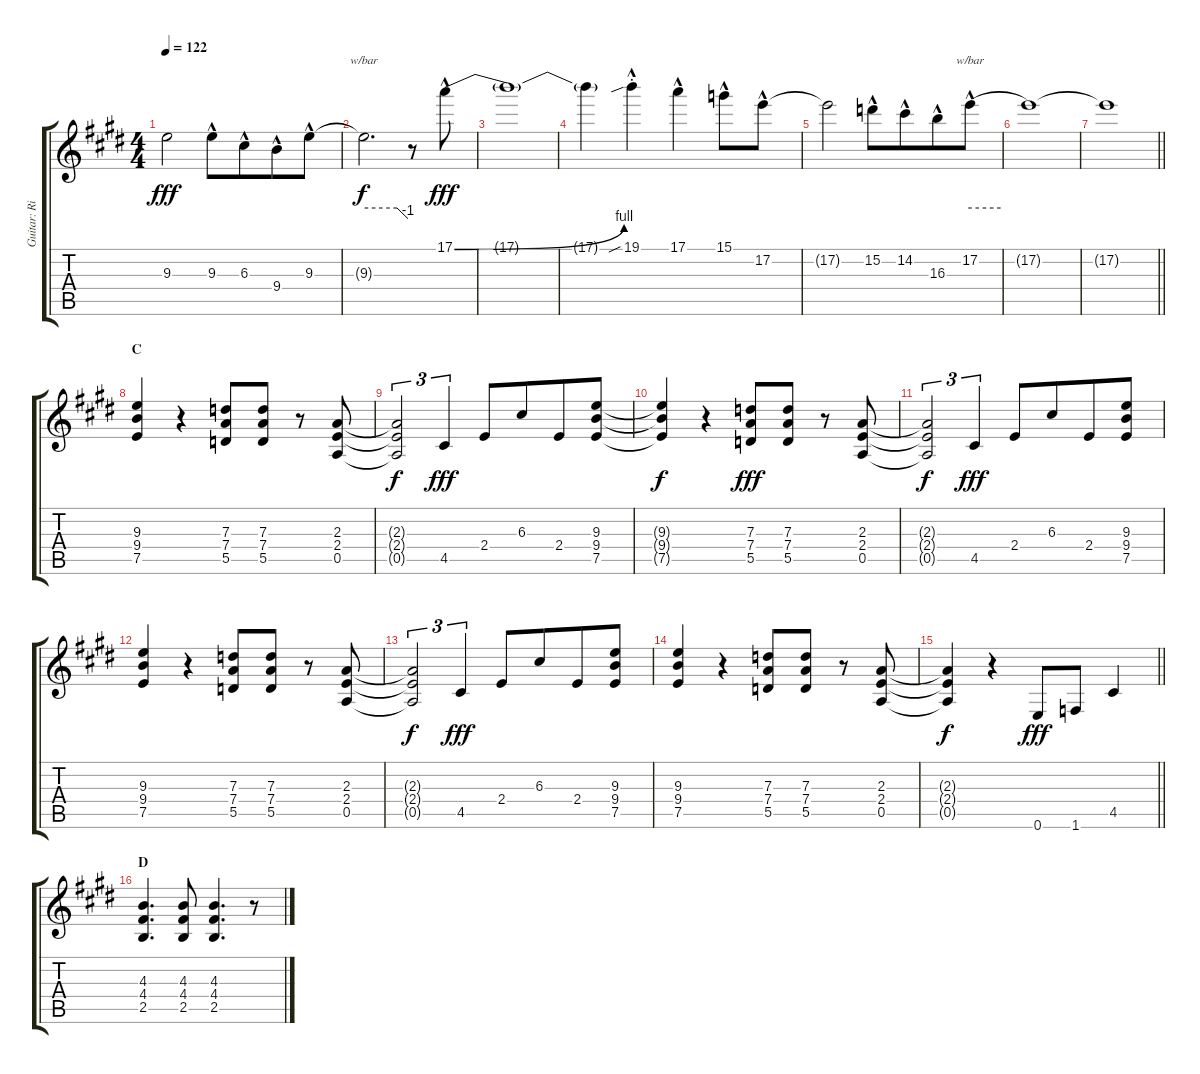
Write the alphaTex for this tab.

\track ("Guitar: Rik" "Guitar: Ri") {instrument overdrivenguitar}
\staff {score tabs}
\tuning (E4 B3 G3 D3 A2 E2) {hide}
\ts (4 4)
\tempo 122
\clef g2
\ks e
9.3{t}.2{dy fff} 9.3{hac}.8{beam merge} 6.3{hac}.8{beam merge} 9.4{hac}.8 9.3{hac}.8 |
9.3{t}.2{d tbe (custom default 0 0 45 0 60 -4) dy f} r.8 17.1{be (bend 0 0 60 4) hac}.8{dy fff} |
17.1{t}.1 |
17.1{t}.4 19.1{sib hac st}.4 17.1{hac}.4 15.1{hac}.8 17.2{hac}.8 |
17.2{t}.2 15.2{hac}.8{beam merge} 14.2{hac}.8{beam merge} 16.3{hac}.8 17.2{hac}.8{tbe (hold default 0 0 60 0)} |
17.2{t}.1 |
\barLineRight lightlight
17.2{t}.1 |
\section ("" "C")
(9.3 9.4 7.5).4 r.4 (7.3 7.4 5.5).8 (7.3 7.4 5.5).8 r.8 (2.3 2.4 0.5).8 |
(2.3{t} 2.4{t} 0.5{t}).2{tu (3 2) dy f} 4.5.4{tu (3 2) dy fff beam merge} 2.4.8 6.3.8{beam merge} 2.4.8 (9.3 9.4 7.5).8 |
(9.3{t} 9.4{t} 7.5{t}).4{dy f} r.4 (7.3 7.4 5.5).8{dy fff} (7.3 7.4 5.5).8 r.8 (2.3 2.4 0.5).8 |
(2.3{t} 2.4{t} 0.5{t}).2{tu (3 2) dy f} 4.5.4{tu (3 2) dy fff beam merge} 2.4.8 6.3.8{beam merge} 2.4.8 (9.3 9.4 7.5).8 |
(9.3 9.4 7.5).4 r.4 (7.3 7.4 5.5).8 (7.3 7.4 5.5).8 r.8 (2.3 2.4 0.5).8 |
(2.3{t} 2.4{t} 0.5{t}).2{tu (3 2) dy f} 4.5.4{tu (3 2) dy fff beam merge} 2.4.8 6.3.8{beam merge} 2.4.8 (9.3 9.4 7.5).8 |
(9.3 9.4 7.5).4 r.4 (7.3 7.4 5.5).8 (7.3 7.4 5.5).8 r.8 (2.3 2.4 0.5).8 |
\barLineRight lightlight
(2.3{t} 2.4{t} 0.5{t}).4{dy f} r.4{beam merge} 0.6.8{dy fff} 1.6.8{beam merge} 4.5.4 |
\section ("" "D")
(4.3 4.4 2.5).4{d} (4.3 4.4 2.5).8 (4.3 4.4 2.5).4{d} r.8
